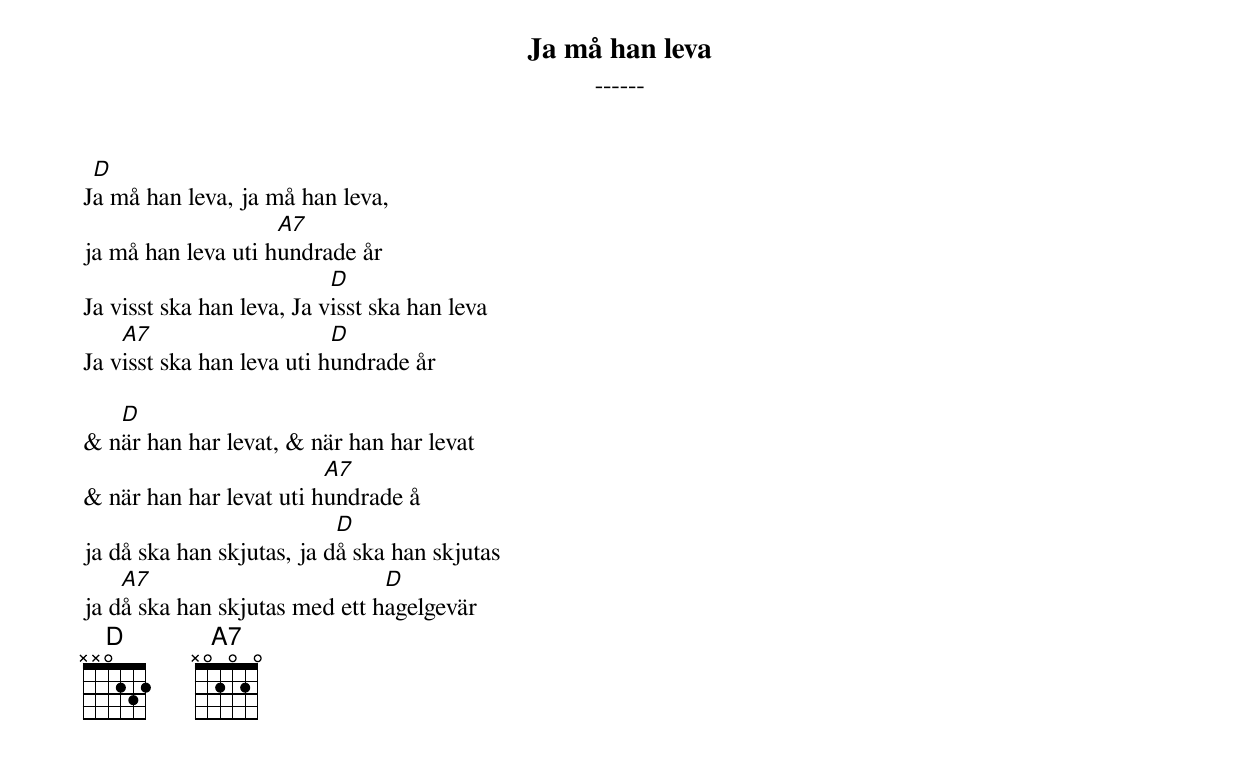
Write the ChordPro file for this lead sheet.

{t:Ja må han leva}
{st:------}
J[D]a må han leva, ja må han leva,
ja må han leva uti h[A7]undrade år
Ja visst ska han leva, Ja v[D]isst ska han leva
Ja v[A7]isst ska han leva uti h[D]undrade år

& n[D]är han har levat, & när han har levat
& när han har levat uti h[A7]undrade å
ja då ska han skjutas, ja d[D]å ska han skjutas
ja d[A7]å ska han skjutas med ett h[D]agelgevär
